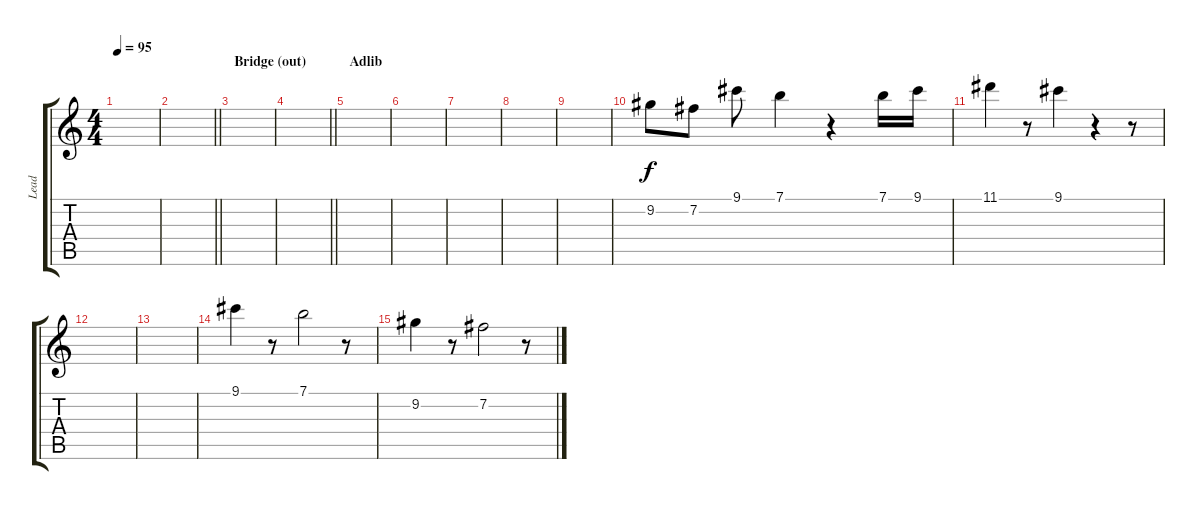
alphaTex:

\track ("Lead" "Lead") {solo instrument distortionguitar}
\staff {score tabs}
\tuning (E4 B3 G3 D3 A2 E2) {hide}
\ts (4 4)
\tempo 95
\clef g2
\ks c
|
\barLineRight lightlight
|
\section ("" "Bridge (out)")
|
\barLineRight lightlight
|
\section ("" "Adlib")
|
|
|
|
|
9.2.8 7.2.8 9.1.8 7.1.4 r.4 7.1.16 9.1.16 |
11.1.4 r.8 9.1.4 r.4 r.8 |
|
|
9.1.4 r.8 7.1.2 r.8 |
9.2.4 r.8 7.2.2 r.8
